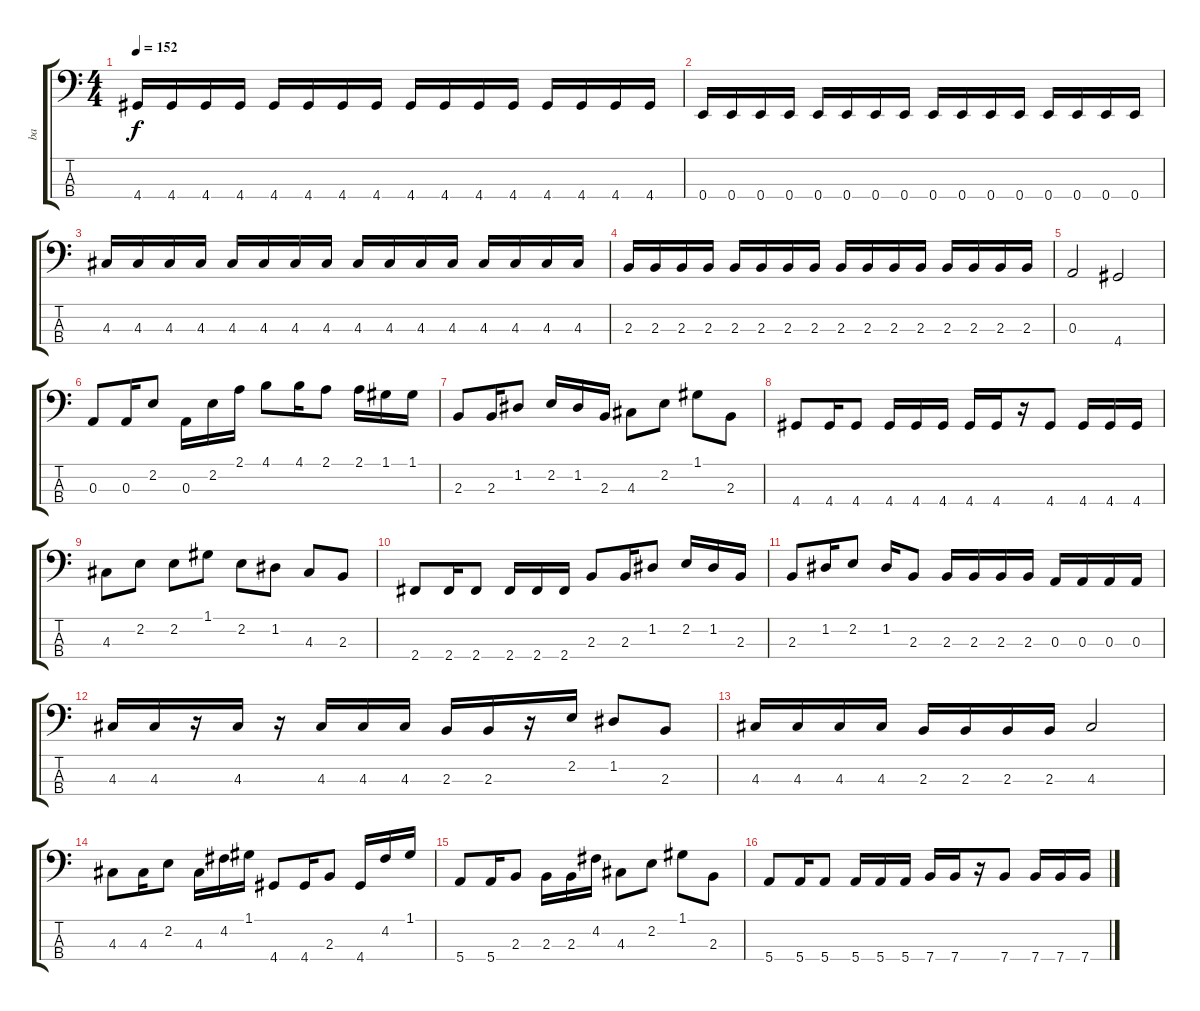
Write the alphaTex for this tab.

\track ("ba" "ba") {instrument electricbassfinger}
\staff {score tabs}
\tuning (G2 D2 A1 E1) {hide}
\ts (4 4)
\tempo 152
\clef f4
\ks c
4.4.16{dy f} 4.4.16 4.4.16 4.4.16 4.4.16 4.4.16 4.4.16 4.4.16 4.4.16 4.4.16 4.4.16 4.4.16 4.4.16 4.4.16 4.4.16 4.4.16 |
0.4.16 0.4.16 0.4.16 0.4.16 0.4.16 0.4.16 0.4.16 0.4.16 0.4.16 0.4.16 0.4.16 0.4.16 0.4.16 0.4.16 0.4.16 0.4.16 |
4.3.16 4.3.16 4.3.16 4.3.16 4.3.16 4.3.16 4.3.16 4.3.16 4.3.16 4.3.16 4.3.16 4.3.16 4.3.16 4.3.16 4.3.16 4.3.16 |
2.3.16 2.3.16 2.3.16 2.3.16 2.3.16 2.3.16 2.3.16 2.3.16 2.3.16 2.3.16 2.3.16 2.3.16 2.3.16 2.3.16 2.3.16 2.3.16 |
0.3.2 4.4.2 |
0.3.8 0.3.16 2.2.8 0.3.16 2.2.16 2.1.16 4.1.8 4.1.16 2.1.8 2.1.16 1.1.16 1.1.16 |
2.3.8 2.3.16 1.2.8 2.2.16 1.2.16 2.3.16 4.3.8 2.2.8 1.1.8 2.3.8 |
4.4.8 4.4.16 4.4.8 4.4.16 4.4.16 4.4.16 4.4.16 4.4.16 r.16 4.4.8 4.4.16 4.4.16 4.4.16 |
4.3.8 2.2.8 2.2.8 1.1.8 2.2.8 1.2.8 4.3.8 2.3.8 |
2.4.8 2.4.16 2.4.8 2.4.16 2.4.16 2.4.16 2.3.8 2.3.16 1.2.8 2.2.16 1.2.16 2.3.16 |
2.3.8 1.2.16 2.2.8 1.2.16 2.3.8 2.3.16 2.3.16 2.3.16 2.3.16 0.3.16 0.3.16 0.3.16 0.3.16 |
4.3.16 4.3.16 r.16 4.3.16 r.16 4.3.16 4.3.16 4.3.16 2.3.16 2.3.16 r.16 2.2.16 1.2.8 2.3.8 |
4.3.16 4.3.16 4.3.16 4.3.16 2.3.16 2.3.16 2.3.16 2.3.16 4.3.2 |
4.3.8 4.3.16 2.2.8 4.3.16 4.2.16 1.1.16 4.4.8 4.4.16 2.3.8 4.4.16 4.2.16 1.1.16 |
5.4.8 5.4.16 2.3.8 2.3.16 2.3.16 4.2.16 4.3.8 2.2.8 1.1.8 2.3.8 |
5.4.8 5.4.16 5.4.8 5.4.16 5.4.16 5.4.16 7.4.16 7.4.16 r.16 7.4.8 7.4.16 7.4.16 7.4.16
